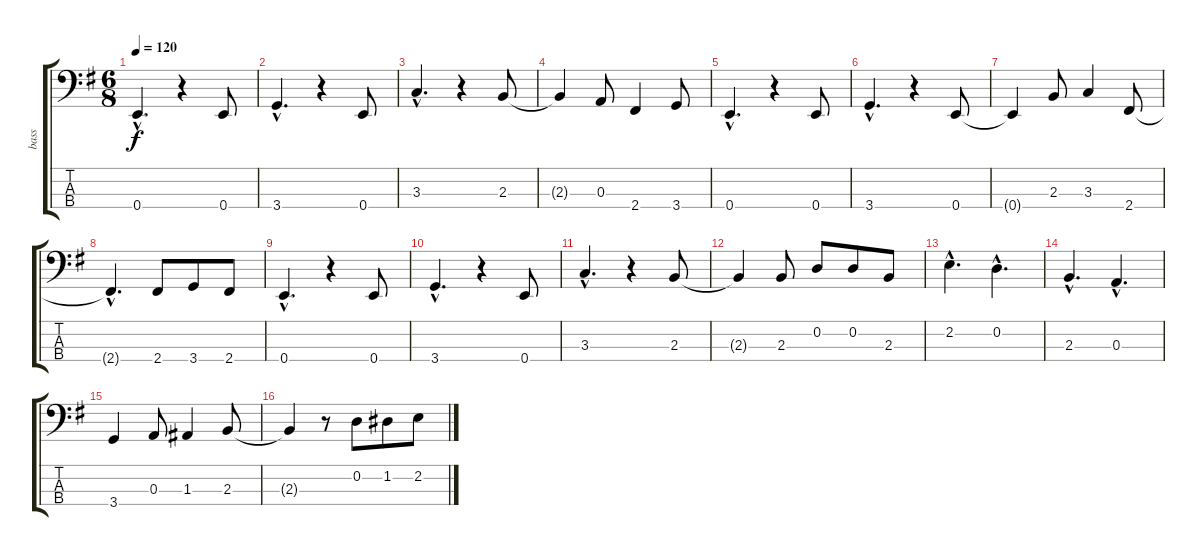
\track ("bass" "bass") {instrument electricbassfinger}
\staff {score tabs}
\tuning (G2 D2 A1 E1) {hide}
\ts (6 8)
\tempo 120
\clef f4
\ks g
0.4{hac}.4{d dy f} r.4 0.4.8 |
3.4{hac}.4{d} r.4 0.4.8 |
3.3{hac}.4{d} r.4 2.3.8 |
2.3{t}.4 0.3.8 2.4.4 3.4.8 |
0.4{hac}.4{d} r.4 0.4.8 |
3.4{hac}.4{d} r.4 0.4.8 |
0.4{t}.4 2.3.8 3.3.4 2.4.8 |
2.4{hac t}.4{d} 2.4.8 3.4.8 2.4.8 |
0.4{hac}.4{d} r.4 0.4.8 |
3.4{hac}.4{d} r.4 0.4.8 |
3.3{hac}.4{d} r.4 2.3.8 |
2.3{t}.4 2.3.8 0.2.8 0.2.8 2.3.8 |
2.2{hac}.4{d} 0.2{hac}.4{d} |
2.3{hac}.4{d} 0.3{hac}.4{d} |
3.4.4 0.3.8 1.3.4 2.3.8 |
2.3{t}.4 r.8 0.2.8 1.2.8 2.2.8
